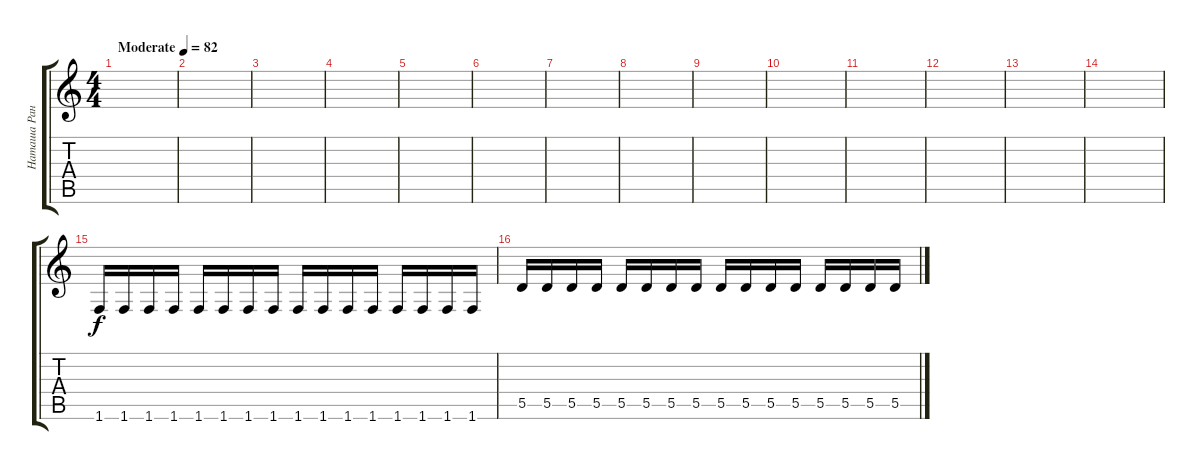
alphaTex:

\track ("Наташа Ранетка" "Наташа Ран") {instrument distortionguitar}
\staff {score tabs}
\tuning (E4 B3 G3 D3 A2 E2) {hide}
\ts (4 4)
\tempo (82 "Moderate")
\clef g2
\ks c
|
|
|
|
|
|
|
|
|
|
|
|
|
|
1.6.16{volume 2} 1.6.16 1.6.16 1.6.16 1.6.16 1.6.16 1.6.16 1.6.16 1.6.16 1.6.16 1.6.16 1.6.16 1.6.16 1.6.16 1.6.16 1.6.16 |
5.5.16 5.5.16 5.5.16 5.5.16 5.5.16 5.5.16 5.5.16 5.5.16 5.5.16 5.5.16 5.5.16 5.5.16 5.5.16 5.5.16 5.5.16 5.5.16
